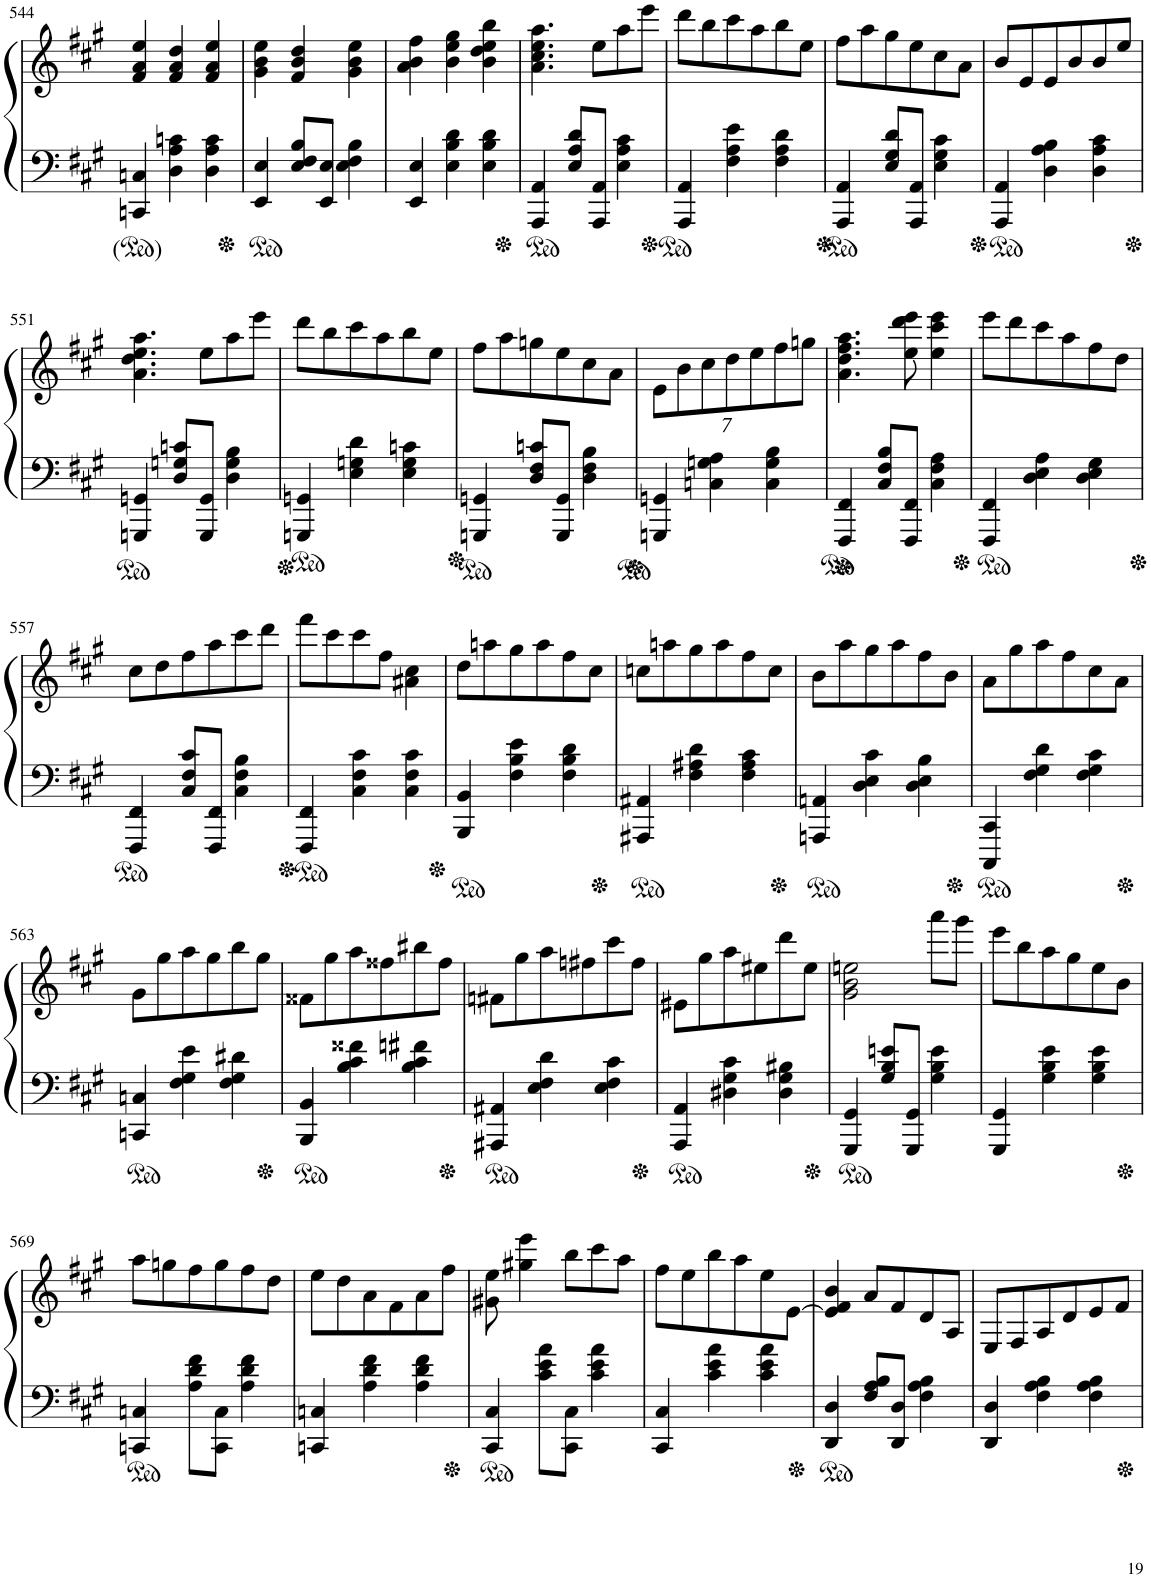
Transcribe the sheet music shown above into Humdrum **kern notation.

**kern	**kern
*part1	*part1
*staff2	*staff1
*I"Piano	*
*I'Pno.	*
!!LO:PB:g=z
*clefF4	*clefG2
*k[f#c#g#]	*k[f#c#g#]
*M3/4	*M3/4
=544	=544
4CCn/ 4Cn/	4f#/ 4a/ 4ee/
4D\ 4A\ 4cn\	4f#/ 4a/ 4dd/
4D\ 4A\ 4c\	4f#/ 4a/ 4ee/
=545	=545
4EE/ 4E/	4g#\ 4b\ 4ee\
8E/ 8F#/ 8B/L	4f#/ 4b/ 4dd/
8EE/ 8E/J	.
4E\ 4F#\ 4B\	4g#\ 4b\ 4ee\
=546	=546
4EE/ 4E/	4a\ 4b\ 4ff#\
4E\ 4B\ 4d\	4b\ 4ee\ 4gg#\
4E\ 4B\ 4d\	4b\ 4dd\ 4ee\ 4bb\
=547	=547
4AAA/ 4AA/	4.a\ 4.cc#\ 4.ee\ 4.aa\
8E/ 8A/ 8d/L	.
8AAA/ 8AA/J	8ee\L
4E\ 4A\ 4c#\	8aa\
.	8eee\J
=548	=548
4AAA/ 4AA/	8ddd\L
.	8bb\
4F#\ 4A\ 4e\	8ccc#\
.	8aa\
4F#\ 4A\ 4d\	8bb\
.	8ee\J
=549	=549
4AAA/ 4AA/	8ff#\L
.	8aa\
8E/ 8G#/ 8d/L	8gg#\
8AAA/ 8AA/J	8ee\
4E\ 4G#\ 4c#\	8cc#\
.	8a\J
=550	=550
4AAA/ 4AA/	8b/L
.	8e/
4D\ 4A\ 4B\	8e/
.	8b/
4D\ 4A\ 4c#\	8b/
.	8ee/J
!!LO:LB:g=z
=551	=551
4GGGn/ 4GGn/	4.a\ 4.dd\ 4.ee\ 4.aa\
8D/ 8Gn/ 8cn/L	.
8GGG/ 8GG/J	8ee\L
4D\ 4G\ 4B\	8aa\
.	8eee\J
=552	=552
4GGGn/ 4GGn/	8ddd\L
.	8bb\
4E\ 4Gn\ 4d\	8ccc#\
.	8aa\
4E\ 4G\ 4cn\	8bb\
.	8ee\J
=553	=553
4GGGn/ 4GGn/	8ff#\L
.	8aa\
8D/ 8F#/ 8cn/L	8ggn\
8GGG/ 8GG/J	8ee\
4D\ 4F#\ 4B\	8cc#\
.	8a\J
=554	=554
*	*Xbrackettup
4GGGn/ 4GGn/	28%3e\L
.	28%3b\
.	28%3cc#\
4Cn\ 4Gn\ 4A\	.
.	28%3dd\
.	28%3ee\
4C\ 4G\ 4B\	.
.	28%3ff#\
.	28%3ggn\J
=555	=555
4FFF#/ 4FF#/	4.a\ 4.dd\ 4.ff#\ 4.aa\
8C#/ 8F#/ 8B/L	.
8FFF#/ 8FF#/J	8ee\ 8ddd\ 8eee\
4C#\ 4F#\ 4A\	4ee\ 4ccc#\ 4eee\
=556	=556
4FFF#/ 4FF#/	8eee\L
.	8ddd\
4D\ 4E\ 4A\	8ccc#\
.	8aa\
4D\ 4E\ 4G#\	8ff#\
.	8dd\J
!!LO:LB:g=z
=557	=557
4FFF#/ 4FF#/	8cc#\L
.	8dd\
8C#/ 8F#/ 8c#/L	8ff#\
8FFF#/ 8FF#/J	8aa\
4C#\ 4F#\ 4B\	8ccc#\
.	8ddd\J
=558	=558
4FFF#/ 4FF#/	8fff#\L
.	8ccc#\
4C#\ 4F#\ 4c#\	8ccc#\
.	8ff#\J
4C#\ 4F#\ 4c#\	4a#X\ 4cc#\
=559	=559
4BBB/ 4BB/	8dd\L
.	8aan\
4F#\ 4B\ 4e\	8gg#\
.	8aa\
4F#\ 4B\ 4d\	8ff#\
.	8cc#\J
=560	=560
4AAA#X/ 4AA#X/	8ccn\L
.	8aan\
4F#\ 4A#X\ 4d\	8gg#\
.	8aa\
4F#\ 4A#\ 4c#\	8ff#\
.	8cc\J
=561	=561
4AAAn/ 4AAn/	8b\L
.	8aa\
4D\ 4E\ 4c#\	8gg#\
.	8aa\
4D\ 4E\ 4B\	8ff#\
.	8b\J
=562	=562
4CCC#/ 4CC#/	8a\L
.	8gg#\
4F#\ 4G#\ 4d\	8aa\
.	8ff#\
4F#\ 4G#\ 4c#\	8cc#\
.	8a\J
!!LO:LB:g=z
=563	=563
4CCn/ 4Cn/	8g#\L
.	8gg#\
4F#\ 4G#\ 4e\	8aa\
.	8gg#\
4F#\ 4G#\ 4d#X\	8bb\
.	8gg#\J
=564	=564
4BBB/ 4BB/	8f##X\L
.	8gg#\
4B\ 4c#\ 4f##X\	8aa\
.	8ff##X\
4B\ 4c#\ 4f#X\	8bb#X\
.	8ff##\J
=565	=565
4AAA#X/ 4AA#X/	8f#X\L
.	8gg#\
4E\ 4F#\ 4d\	8aa\
.	8ff#X\
4E\ 4F#\ 4c#\	8ccc#\
.	8ff#\J
=566	=566
4AAA/ 4AA/	8e#X\L
.	8gg#\
4D#X\ 4G#\ 4c#\	8aa\
.	8ee#X\
4D#\ 4G#\ 4B#X\	8ddd\
.	8ee#\J
=567	=567
4GGG#/ 4GG#/	2g#\ 2b\ 2een\
8G#/ 8B/ 8en/L	.
8GGG#/ 8GG#/J	.
4G#\ 4B\ 4e\	8aaa\L
.	8ggg#\J
=568	=568
4GGG#/ 4GG#/	8eee\L
.	8bb\
4G#\ 4B\ 4e\	8aa\
.	8gg#\
4G#\ 4B\ 4e\	8ee\
.	8b\J
!!LO:LB:g=z
=569	=569
4CCn/ 4Cn/	8aa\L
.	8ggn\
8A\ 8d\ 8f#\L	8ff#\
8CC\ 8C\J	8gg\
4A\ 4d\ 4f#\	8ff#\
.	8dd\J
=570	=570
4CCn/ 4Cn/	8ee\L
.	8dd\
4A\ 4d\ 4f#\	8a\
.	8f#\
4A\ 4d\ 4f#\	8a\
.	8ff#\J
=571	=571
4CC#/ 4C#/	8g#X\ 8ee\
.	4gg#X\ 4eee\
8c#\ 8e\ 8a\L	.
8CC#\ 8C#\J	8bb\L
4c#\ 4e\ 4a\	8ccc#\
.	8aa\J
=572	=572
4CC#/ 4C#/	8ff#\L
.	8ee\
4c#\ 4e\ 4a\	8bb\
.	8aa\
4c#\ 4e\ 4a\	8ee\
.	[8e\J
=573	=573
4DD/ 4D/	4e/] 4f#/ 4b/
8F#/ 8A/ 8B/L	8a/L
8DD/ 8D/J	8f#/
4F#\ 4A\ 4B\	8d/
.	8A/J
=574	=574
4DD/ 4D/	8E/L
.	8F#/
4F#\ 4A\ 4B\	8A/
.	8d/
4F#\ 4A\ 4B\	8e/
.	8f#/J
=	=
*-	*-
